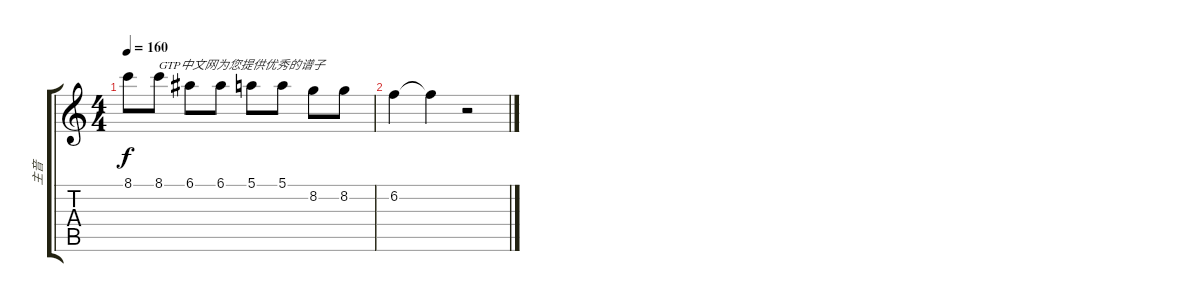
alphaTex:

\track ("主音" "主音") {instrument distortionguitar}
\staff {score tabs}
\tuning (E4 B3 G3 D3 A2 E2) {hide}
\ts (4 4)
\tempo 160
\clef g2
\ks c
8.1.8{dy f} 8.1.8{txt "GTP中文网为您提供优秀的谱子"} 6.1.8 6.1.8 5.1.8 5.1.8 8.2.8 8.2.8 |
6.2.4 6.2{t}.4 r.2
